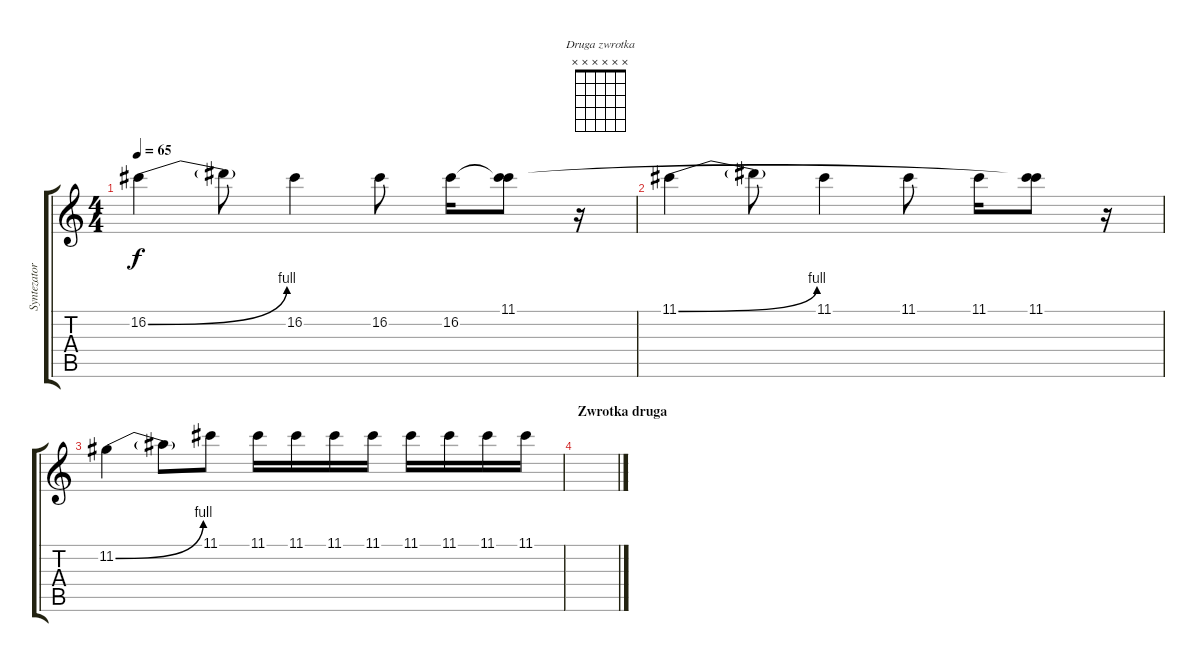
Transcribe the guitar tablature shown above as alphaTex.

\track ("Syntezatory" "Syntezator") {instrument acousticguitarnylon}
\staff {score tabs}
\tuning (D4 A3 F3 C3 G2 D2) {hide}
\chord ("Druga zwrotka" x x x x x x)
\ts (4 4)
\tempo 65
\clef g2
\ks c
16.2{be (bend 0 0 60 4)}.4{dy f} 16.2{t}.8 16.2.4 16.2.8 16.2.16 (11.1 16.2{t}).8 r.16 |
11.1{be (bend 0 0 60 4)}.4 11.1{t}.8 11.1.4 11.1.8 11.1.16 (11.1 16.2{t}).8 r.16 |
11.2{be (bend 0 0 60 4)}.4 11.2{t}.8 11.1.8 11.1.16{volume 15} 11.1.16{volume 14} 11.1.16{volume 13} 11.1.16{volume 12} 11.1.16{volume 11} 11.1.16{volume 10} 11.1.16{volume 9} 11.1.16{volume 8} |
\section ("" "Zwrotka druga")
